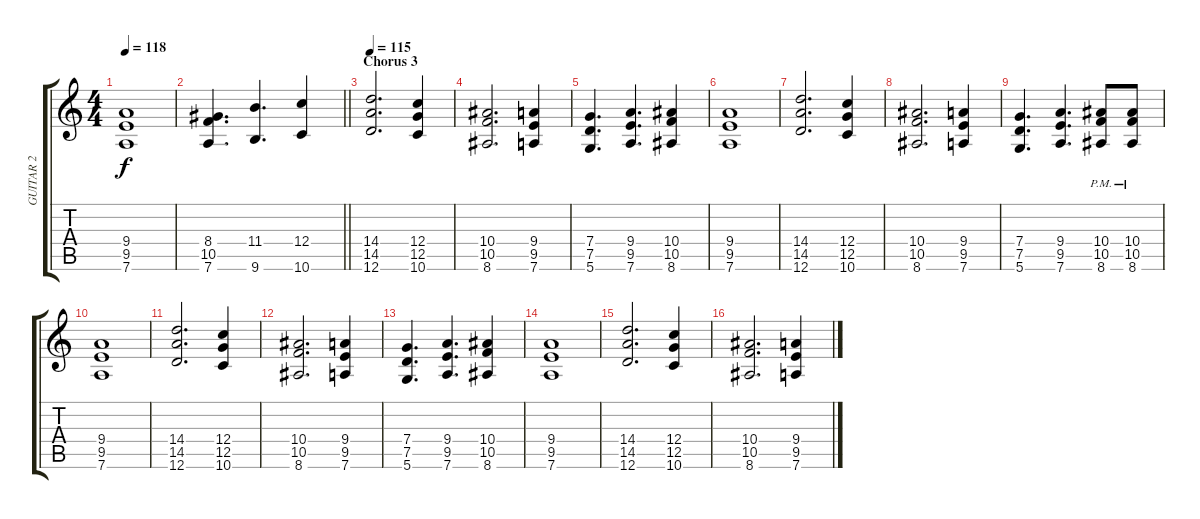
\track ("GUITAR 2" "GUITAR 2") {instrument overdrivenguitar}
\staff {score tabs}
\tuning (D4 A3 F3 C3 G2 D2) {hide}
\ts (4 4)
\tempo 118
\clef g2
\ks c
(9.4 9.5 7.6).1{dy f} |
\barLineRight lightlight
(8.4 10.5 7.6).4{d} (11.4 9.6).4{d} (12.4 10.6).4 |
\section ("" "Chorus 3")
\tempo 115
(14.4 14.5 12.6).2{d} (12.4 12.5 10.6).4 |
(10.4 10.5 8.6).2{d} (9.4 9.5 7.6).4 |
(7.4 7.5 5.6).4{d} (9.4 9.5 7.6).4{d} (10.4 10.5 8.6).4 |
(9.4 9.5 7.6).1 |
(14.4 14.5 12.6).2{d} (12.4 12.5 10.6).4 |
(10.4 10.5 8.6).2{d} (9.4 9.5 7.6).4 |
(7.4 7.5 5.6).4{d} (9.4 9.5 7.6).4{d} (10.4{pm} 10.5{pm} 8.6{pm}).8 (10.4{pm} 10.5{pm} 8.6{pm}).8 |
(9.4 9.5 7.6).1 |
(14.4 14.5 12.6).2{d} (12.4 12.5 10.6).4 |
(10.4 10.5 8.6).2{d} (9.4 9.5 7.6).4 |
(7.4 7.5 5.6).4{d} (9.4 9.5 7.6).4{d} (10.4 10.5 8.6).4 |
(9.4 9.5 7.6).1 |
(14.4 14.5 12.6).2{d} (12.4 12.5 10.6).4 |
(10.4 10.5 8.6).2{d} (9.4 9.5 7.6).4
